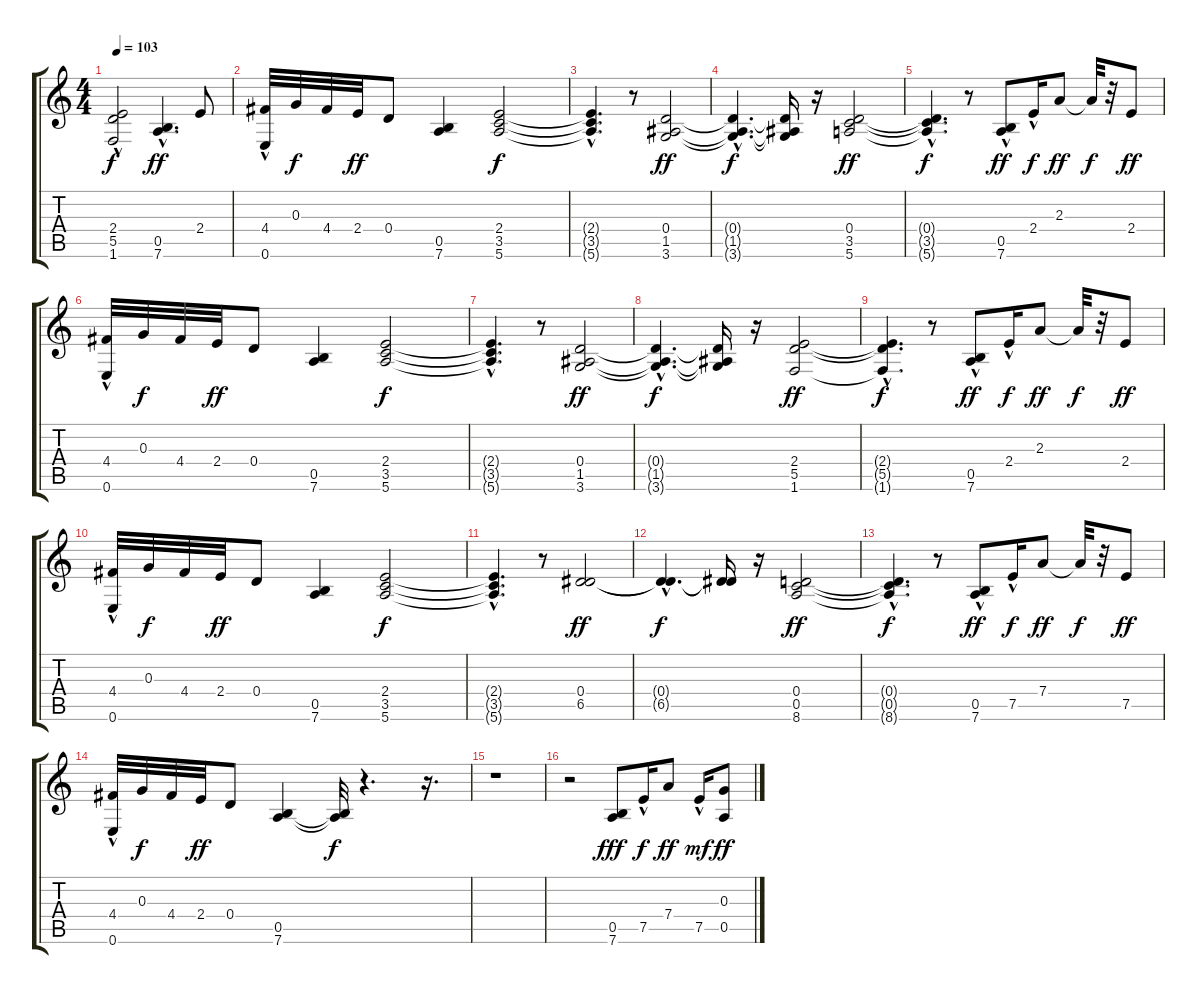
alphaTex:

\track "" {instrument distortionguitar}
\staff {score tabs}
\tuning (E4 B3 G3 D3 A2 E2) {hide}
\ts (4 4)
\tempo 103
\clef g2
\ks c
(2.4{hac t} 5.5{hac t} 1.6{hac t}).2{dy f} (0.5{hac} 7.6{hac}).4{d dy ff} 2.4.8 |
(4.4 0.6{hac}).32 0.3.32{dy f} 4.4.32 2.4.32{dy ff} 0.4.8 (0.5 7.6).4 (2.4 3.5 5.6).2{dy f} |
(2.4{t} 3.5{hac t} 5.6{hac t}).4{d} r.8 (0.4 1.5 3.6).2{dy ff} |
(0.4{hac t} 1.5{hac t} 3.6{hac t}).4{d dy f} (0.4{t} 1.5{t} 3.6{t}).16 r.16 (0.4 3.5 5.6).2{dy ff} |
(0.4{hac t} 3.5{hac t} 5.6{hac t}).4{d dy f} r.8 (0.5{hac} 7.6).8{dy ff} 2.4{hac}.16{dy f} 2.3.8{dy ff} 2.3{t}.32{dy f} r.32 2.4.8{dy ff} |
(4.4 0.6{hac}).32 0.3.32{dy f} 4.4.32 2.4.32{dy ff} 0.4.8 (0.5 7.6).4 (2.4 3.5 5.6).2{dy f} |
(2.4{hac t} 3.5{t} 5.6{hac t}).4{d} r.8 (0.4 1.5 3.6).2{dy ff} |
(0.4{hac t} 1.5{hac t} 3.6{hac t}).4{d dy f} (0.4{t} 1.5{t} 3.6{t}).16 r.16 (2.4 5.5 1.6).2{dy ff} |
(2.4{hac t} 5.5{hac t} 1.6{hac t}).4{d dy f} r.8 (0.5{hac} 7.6).8{dy ff} 2.4{hac}.16{dy f} 2.3.8{dy ff} 2.3{t}.32{dy f} r.32 2.4.8{dy ff} |
(4.4 0.6{hac}).32 0.3.32{dy f} 4.4.32 2.4.32{dy ff} 0.4.8 (0.5 7.6).4 (2.4 3.5 5.6).2{dy f} |
(2.4{t} 3.5{t} 5.6{hac t}).4{d} r.8 (0.4 6.5).2{dy ff} |
(0.4{hac t} 6.5{hac t}).4{d dy f} (0.4{t} 6.5{t}).16 r.16 (0.4 0.5 8.6).2{dy ff} |
(0.4{hac t} 0.5{hac t} 8.6{hac t}).4{d dy f} r.8 (0.5{hac} 7.6).8{dy ff} 7.5{hac}.16{dy f} 7.4.8{dy ff} 7.4{t}.32{dy f} r.32 7.5.8{dy ff} |
(4.4 0.6{hac}).32 0.3.32{dy f} 4.4.32 2.4.32{dy ff} 0.4.8 (0.5 7.6).4 (0.5{t} 7.6{t}).32{dy f} r.4{d} r.16{d} |
r.1 |
r.2 (0.5 7.6).8{dy fff} 7.5{hac}.16{dy f} 7.4.8{dy ff} 7.5{hac}.16{dy mf} (0.3 0.5).8{dy ff}
